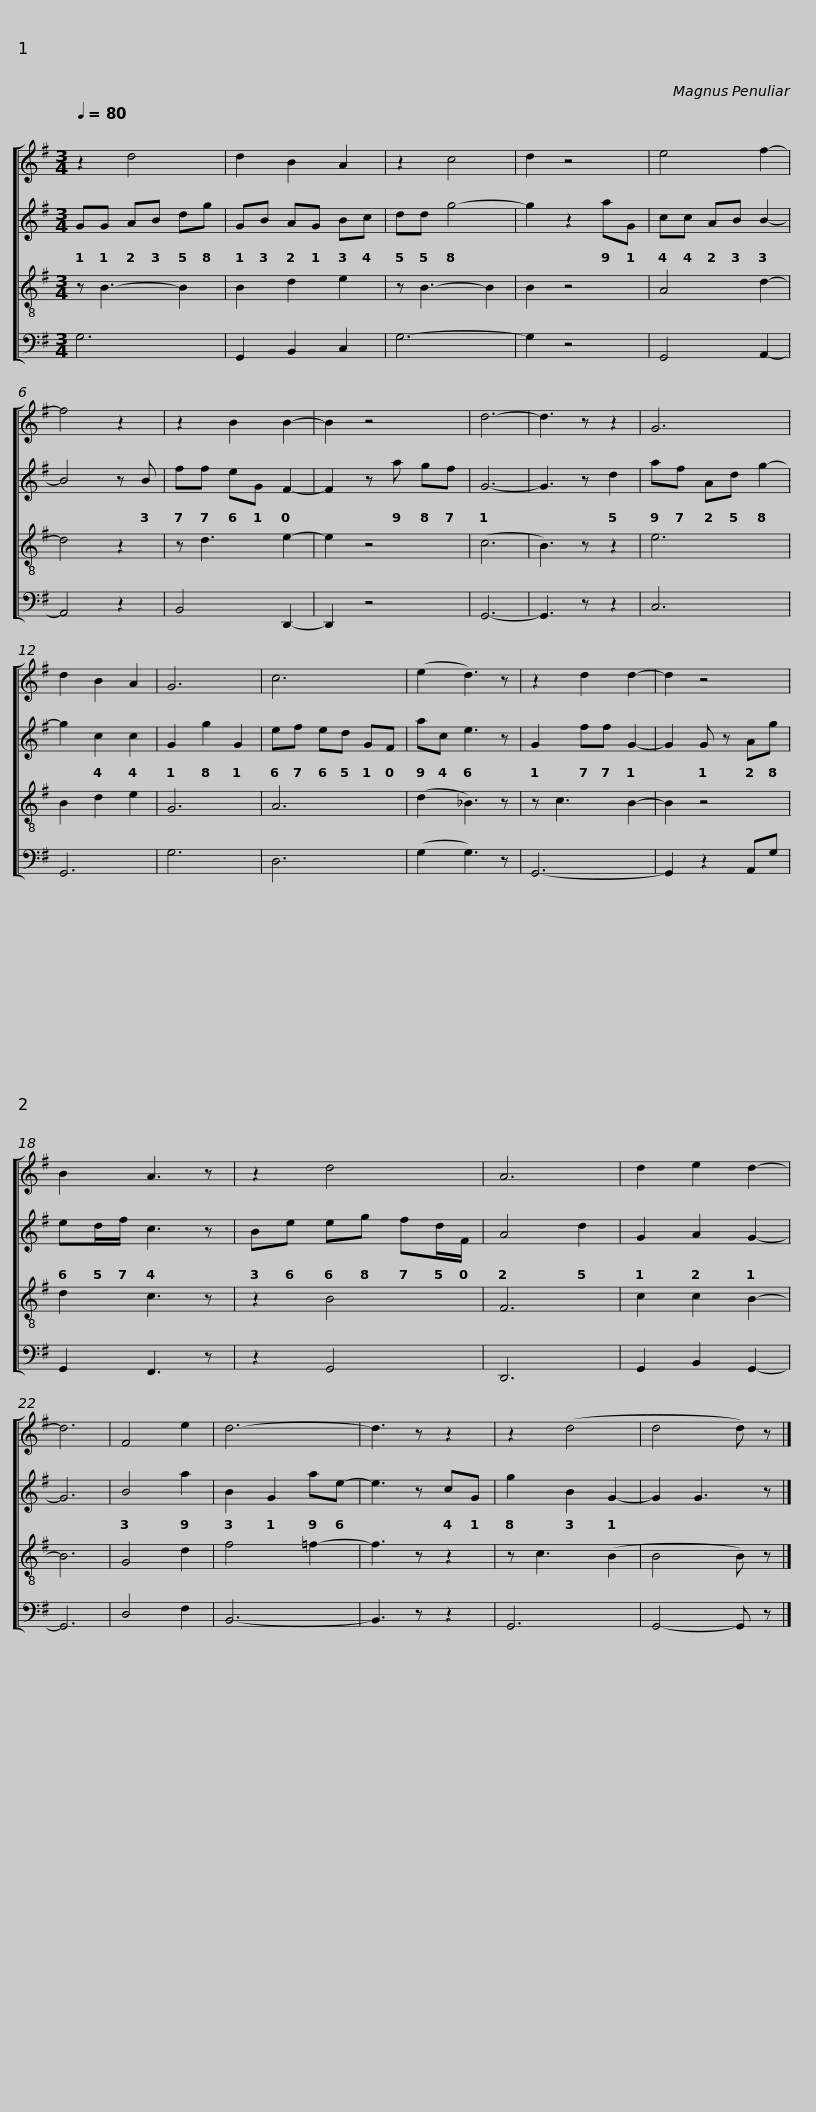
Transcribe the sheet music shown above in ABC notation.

X:1
%%score [ 1 2 3 4 ]
L:1/8
Q:1/4=80
M:3/4
I:linebreak $
K:G
V:1 treble
V:2 treble
V:3 treble-8
V:4 bass
V:1
 z2 d4 | d2 B2 A2 | z2 c4 | d2 z4 | e4 f2- | %5
 f4 z2 | z2 B2 B2- | B2 z4 | d6- |$ d3 z z2 | %10
 G6 | d2 B2 A2 | G6 | c6 | (e2 d3) z | %15
 z2 d2 d2- | d2 z4 | B2 A3 z |$ z2 d4 | A6 | %20
 d2 e2 d2- | d6 | F4 e2 | d6- | d3 z z2 | %25
 z2 (d4 | d4 d) z |] %27
V:2
 GG AB dg | GB AG Bc | dd g4- | g2 z2 aG | cc AB B2- | %5
 B4 z B | ff eG F2- | F2 z a gf | G6- |$ G3 z d2 | %10
 af Ad g2- | g2 c2 c2 | G2 g2 G2 | ef ed GF | ac e3 z | %15
 G2 ff G2- | G2 G z Ag | ed/f/ c3 z |$ Be eg fd/F/ | A4 d2 | %20
 G2 A2 G2- | G6 | B4 a2 | B2 G2 ae- | e3 z cG | %25
 g2 B2 G2- | G2 G3 z |] %27
V:3
 z B3- B2 | B2 d2 e2 | z B3- B2 | B2 z4 | A4 d2- | %5
 d4 z2 | z d3 e2- | e2 z4 | (c6 |$ B3) z z2 | %10
 e6 | B2 d2 e2 | G6 | A6 | (d2 _B3) z | %15
 z c3 B2- | B2 z4 | d2 c3 z |$ z2 B4 | F6 | %20
 c2 c2 B2- | B6 | G4 d2 | f4 =f2- | f3 z z2 | %25
 z c3 (B2 | B4 B) z |] %27
V:4
 G,6 | G,,2 B,,2 C,2 | G,6- | G,2 z4 | G,,4 A,,2- | %5
 A,,4 z2 | B,,4 D,,2- | D,,2 z4 | G,,6- |$ G,,3 z z2 | %10
 C,6 | G,,6 | G,6 | D,6 | (G,2 G,3) z | %15
 G,,6- | G,,2 z2 A,,G, | G,,2 F,,3 z |$ z2 G,,4 | D,,6 | %20
 G,,2 B,,2 G,,2- | G,,6 | D,4 F,2 | B,,6- | B,,3 z z2 | %25
 G,,6 | G,,4- G,, z |] %27
